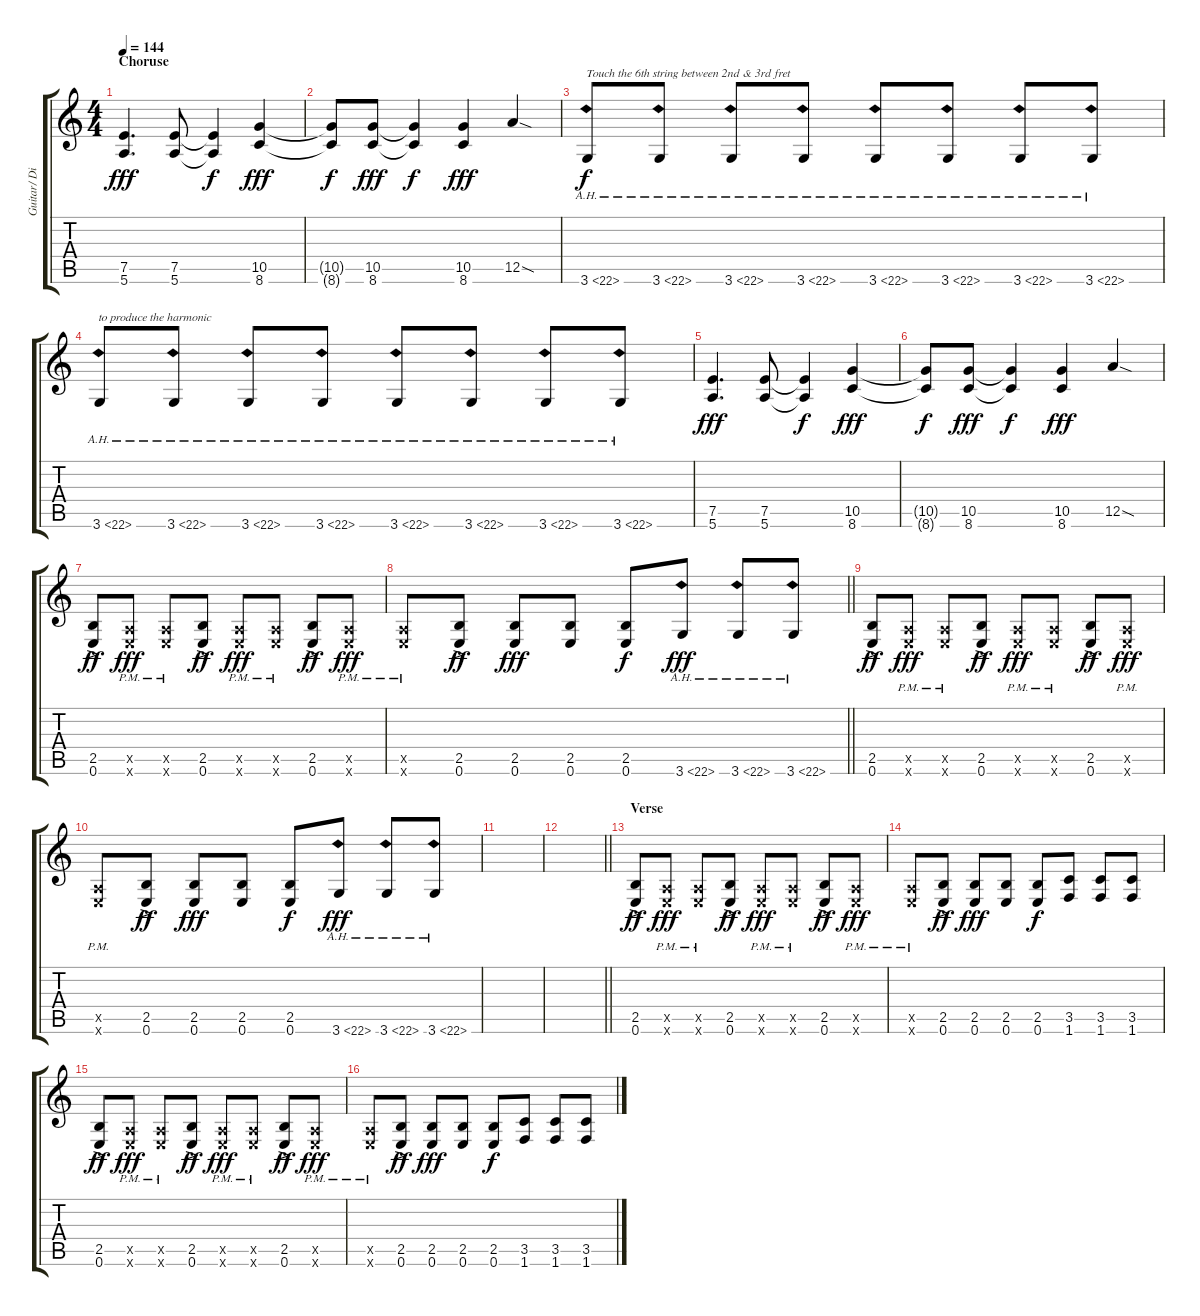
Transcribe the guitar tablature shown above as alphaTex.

\track ("Guitar/ Distortion" "Guitar/ Di") {instrument distortionguitar}
\staff {score tabs}
\tuning (E4 B3 G3 D3 A2 E2) {hide}
\ts (4 4)
\section ("" "Choruse")
\tempo 144
\clef g2
\ks c
(7.5 5.6).4{d dy fff} (7.5 5.6).8 (7.5{t} 5.6{t}).4{dy f} (10.5 8.6).4{dy fff} |
(10.5{t} 8.6{t}).8{dy f} (10.5 8.6).8{dy fff} (10.5{t} 8.6{t}).4{dy f} (10.5 8.6).4{dy fff} 12.5{sod}.4 |
3.6{ah 19}.8{txt "Touch the 6th string between 2nd & 3rd fret" dy f} 3.6{ah 19}.8 3.6{ah 19}.8 3.6{ah 19}.8 3.6{ah 19}.8 3.6{ah 19}.8 3.6{ah 19}.8 3.6{ah 19}.8 |
3.6{ah 19}.8{txt "to produce the harmonic"} 3.6{ah 19}.8 3.6{ah 19}.8 3.6{ah 19}.8 3.6{ah 19}.8 3.6{ah 19}.8 3.6{ah 19}.8 3.6{ah 19}.8 |
(7.5 5.6).4{d dy fff} (7.5 5.6).8 (7.5{t} 5.6{t}).4{dy f} (10.5 8.6).4{dy fff} |
(10.5{t} 8.6{t}).8{dy f} (10.5 8.6).8{dy fff} (10.5{t} 8.6{t}).4{dy f} (10.5 8.6).4{dy fff} 12.5{sod}.4 |
(2.5{ac} 0.6{ac}).8{dy ff} (0.5{x} 0.6{pm x}).8{dy fff} (0.5{x} 0.6{pm x}).8 (2.5{ac} 0.6{ac}).8{dy ff} (0.5{x} 0.6{pm x}).8{dy fff} (0.5{x} 0.6{pm x}).8 (2.5{ac} 0.6{ac}).8{dy ff} (0.5{x} 0.6{pm x}).8{dy fff} |
\barLineRight lightlight
(0.5{x} 0.6{pm x}).8 (2.5{ac} 0.6{ac}).8{dy ff} (2.5 0.6).8{dy fff} (2.5 0.6).8 (2.5 0.6).8{dy f} 3.6{ah 19}.8{dy fff} 3.6{ah 19}.8 3.6{ah 19}.8 |
(2.5{ac} 0.6{ac}).8{dy ff} (0.5{x} 0.6{pm x}).8{dy fff} (0.5{x} 0.6{pm x}).8 (2.5{ac} 0.6{ac}).8{dy ff} (0.5{x} 0.6{pm x}).8{dy fff} (0.5{x} 0.6{pm x}).8 (2.5{ac} 0.6{ac}).8{dy ff} (0.5{x} 0.6{pm x}).8{dy fff} |
(0.5{x} 0.6{pm x}).8 (2.5{ac} 0.6{ac}).8{dy ff} (2.5 0.6).8{dy fff} (2.5 0.6).8 (2.5 0.6).8{dy f} 3.6{ah 19}.8{dy fff} 3.6{ah 19}.8 3.6{ah 19}.8 |
|
\barLineRight lightlight
|
\section ("" "Verse")
(2.5{ac} 0.6{ac}).8{dy ff} (0.5{x} 0.6{pm x}).8{dy fff} (0.5{x} 0.6{pm x}).8 (2.5{ac} 0.6{ac}).8{dy ff} (0.5{x} 0.6{pm x}).8{dy fff} (0.5{x} 0.6{pm x}).8 (2.5{ac} 0.6{ac}).8{dy ff} (0.5{x} 0.6{pm x}).8{dy fff} |
(0.5{x} 0.6{pm x}).8 (2.5{ac} 0.6{ac}).8{dy ff} (2.5 0.6).8{dy fff} (2.5 0.6).8 (2.5 0.6).8{dy f} (3.5 1.6).8 (3.5 1.6).8 (3.5 1.6).8 |
(2.5{ac} 0.6{ac}).8{dy ff} (0.5{x} 0.6{pm x}).8{dy fff} (0.5{x} 0.6{pm x}).8 (2.5{ac} 0.6{ac}).8{dy ff} (0.5{x} 0.6{pm x}).8{dy fff} (0.5{x} 0.6{pm x}).8 (2.5{ac} 0.6{ac}).8{dy ff} (0.5{x} 0.6{pm x}).8{dy fff} |
(0.5{x} 0.6{pm x}).8 (2.5{ac} 0.6{ac}).8{dy ff} (2.5 0.6).8{dy fff} (2.5 0.6).8 (2.5 0.6).8{dy f} (3.5 1.6).8 (3.5 1.6).8 (3.5 1.6).8
